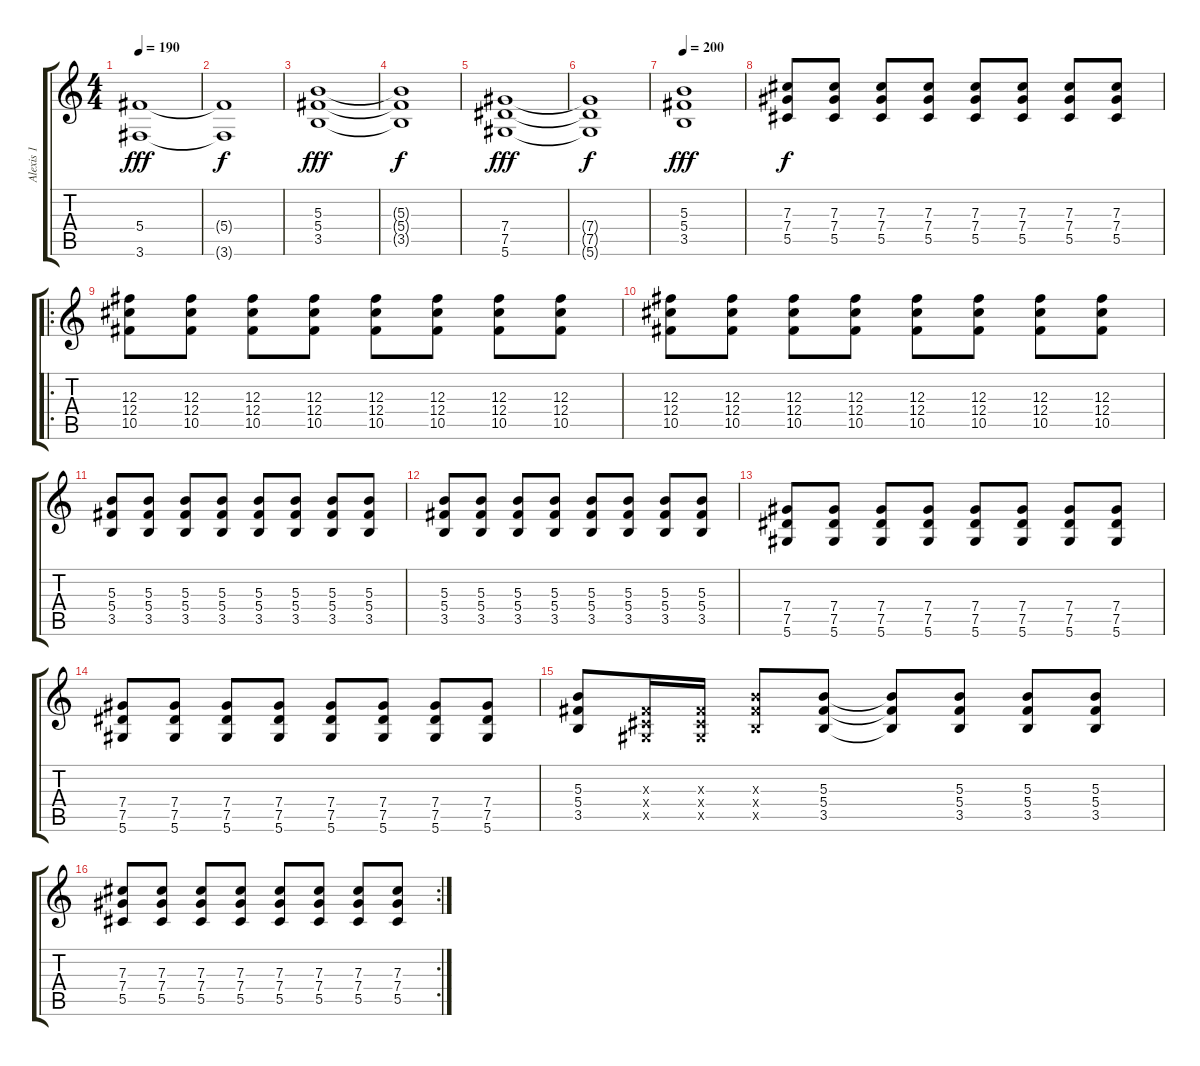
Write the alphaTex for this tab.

\track ("Alexis 1" "Alexis 1") {instrument distortionguitar}
\staff {score tabs}
\tuning (Eb4 Bb3 Gb3 Db3 Ab2 Eb2) {hide}
\ts (4 4)
\tempo 190
\clef g2
\ks c
(5.4 3.6).1{dy fff} |
(5.4{t} 3.6{t}).1{dy f} |
(5.3 5.4 3.5).1{dy fff} |
(5.3{t} 5.4{t} 3.5{t}).1{dy f} |
(7.4 7.5 5.6).1{dy fff} |
(7.4{t} 7.5{t} 5.6{t}).1{dy f} |
\tempo 200
(5.3 5.4 3.5).1{dy fff} |
(7.3 7.4 5.5).8{dy f} (7.3 7.4 5.5).8 (7.3 7.4 5.5).8 (7.3 7.4 5.5).8 (7.3 7.4 5.5).8 (7.3 7.4 5.5).8 (7.3 7.4 5.5).8 (7.3 7.4 5.5).8 |
\ro
(12.3 12.4 10.5).8 (12.3 12.4 10.5).8 (12.3 12.4 10.5).8 (12.3 12.4 10.5).8 (12.3 12.4 10.5).8 (12.3 12.4 10.5).8 (12.3 12.4 10.5).8 (12.3 12.4 10.5).8 |
(12.3 12.4 10.5).8 (12.3 12.4 10.5).8 (12.3 12.4 10.5).8 (12.3 12.4 10.5).8 (12.3 12.4 10.5).8 (12.3 12.4 10.5).8 (12.3 12.4 10.5).8 (12.3 12.4 10.5).8 |
(5.3 5.4 3.5).8 (5.3 5.4 3.5).8 (5.3 5.4 3.5).8 (5.3 5.4 3.5).8 (5.3 5.4 3.5).8 (5.3 5.4 3.5).8 (5.3 5.4 3.5).8 (5.3 5.4 3.5).8 |
(5.3 5.4 3.5).8 (5.3 5.4 3.5).8 (5.3 5.4 3.5).8 (5.3 5.4 3.5).8 (5.3 5.4 3.5).8 (5.3 5.4 3.5).8 (5.3 5.4 3.5).8 (5.3 5.4 3.5).8 |
(7.4 7.5 5.6).8 (7.4 7.5 5.6).8 (7.4 7.5 5.6).8 (7.4 7.5 5.6).8 (7.4 7.5 5.6).8 (7.4 7.5 5.6).8 (7.4 7.5 5.6).8 (7.4 7.5 5.6).8 |
(7.4 7.5 5.6).8 (7.4 7.5 5.6).8 (7.4 7.5 5.6).8 (7.4 7.5 5.6).8 (7.4 7.5 5.6).8 (7.4 7.5 5.6).8 (7.4 7.5 5.6).8 (7.4 7.5 5.6).8 |
(5.3 5.4 3.5).8 (0.3{x} 0.4{x} 0.5{x}).16 (0.3{x} 0.4{x} 0.5{x}).16 (5.3{x} 5.4{x} 3.5{x}).8 (5.3 5.4 3.5).8 (5.3{t} 5.4{t} 3.5{t}).8 (5.3 5.4 3.5).8 (5.3 5.4 3.5).8 (5.3 5.4 3.5).8 |
\rc 2
(7.3 7.4 5.5).8 (7.3 7.4 5.5).8 (7.3 7.4 5.5).8 (7.3 7.4 5.5).8 (7.3 7.4 5.5).8 (7.3 7.4 5.5).8 (7.3 7.4 5.5).8 (7.3 7.4 5.5).8
